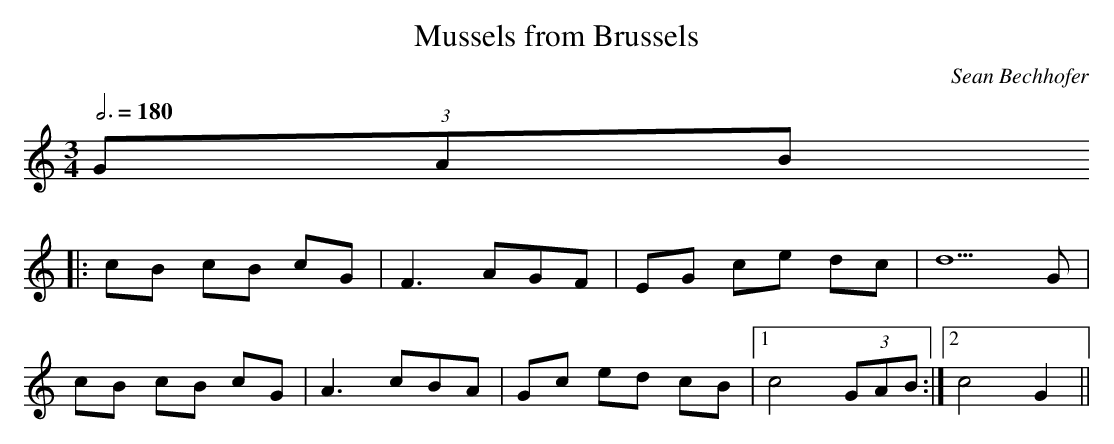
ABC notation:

X:1
T:Mussels from Brussels
C:Sean Bechhofer
M:3/4
L:1/8
Q:3/4=180
K:C
(3GAB
|: cB cB cG | F3 AGF | EG ce dc | d5 G |
   cB cB cG | A3 cBA | Gc ed cB |1 c4 (3GAB :|2 c4 G2 ||

   dz dz dz | d3 efd | ez cz cz | c4 zg |
   gf ef ge | fe de fd | e2 d2 d2 | d4 zg |
   ag fg af | gf ef ge | fe de fd | e4 c2 |
   dz dz dz | d2 z fed | c6 | c4 ||
